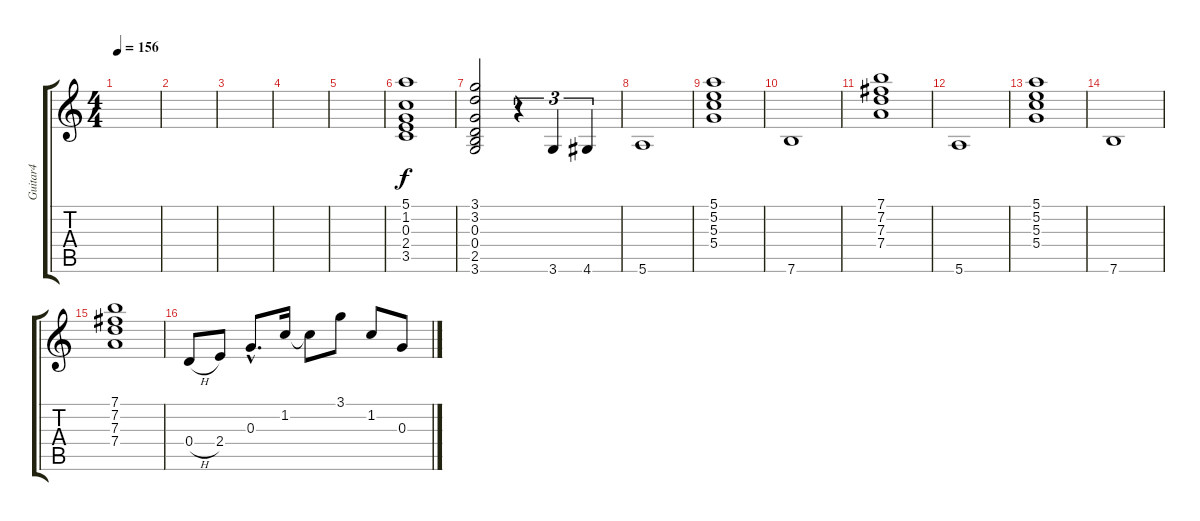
\track ("Guitar4" "Guitar4") {instrument acousticguitarsteel}
\staff {score tabs}
\tuning (E4 B3 G3 D3 A2 E2) {hide}
\ts (4 4)
\tempo 156
\clef g2
\ks c
|
|
|
|
|
(5.1 1.2 0.3 2.4 3.5).1 |
(3.1 3.2 0.3 0.4 2.5 3.6).2 r.4{tu (3 2)} 3.6.4{tu (3 2)} 4.6.4{tu (3 2)} |
5.6.1 |
(5.1 5.2 5.3 5.4).1 |
7.6.1 |
(7.1 7.2 7.3 7.4).1 |
5.6.1 |
(5.1 5.2 5.3 5.4).1 |
7.6.1 |
(7.1 7.2 7.3 7.4).1 |
0.4{h}.8 2.4.8 0.3{hac}.8{d} 1.2.16 1.2{t}.8 3.1.8 1.2.8 0.3.8
